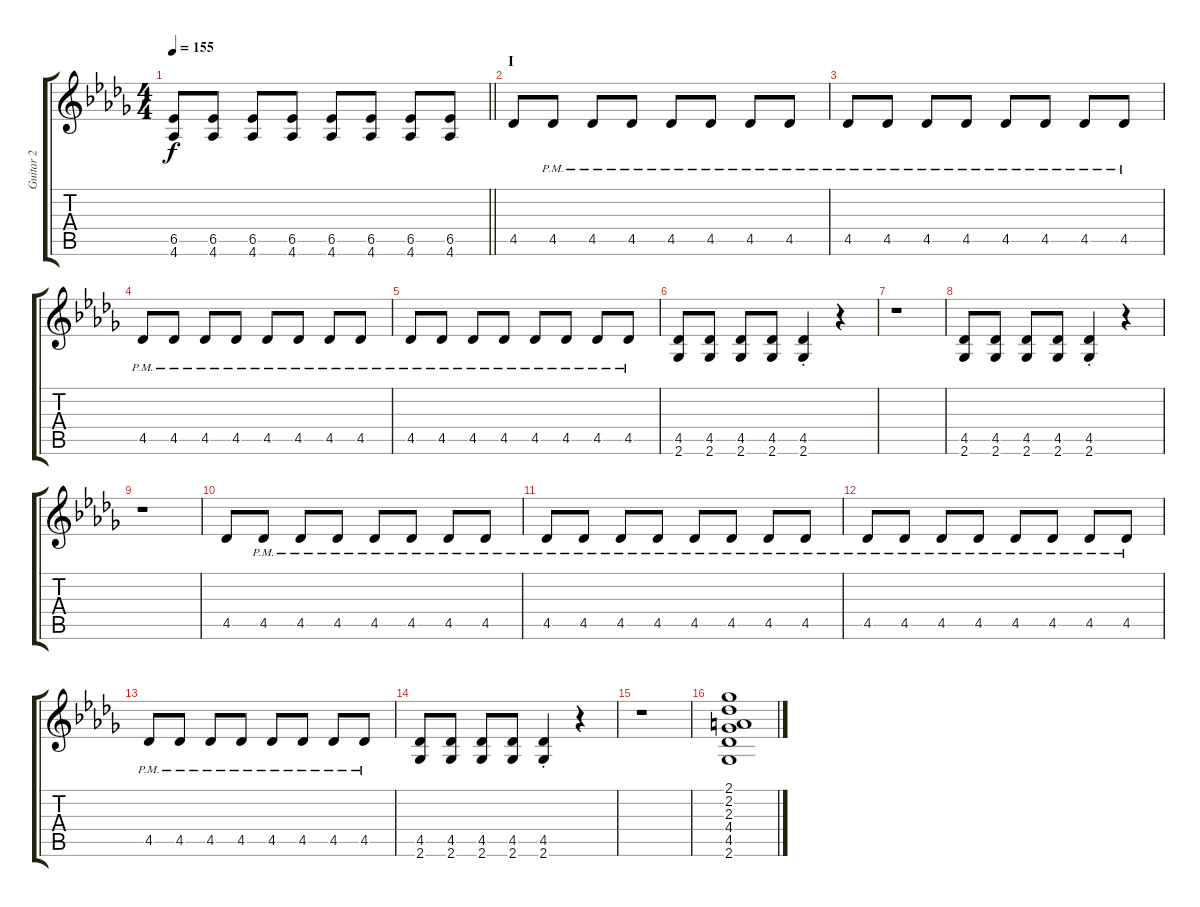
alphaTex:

\track ("Guitar 2" "Guitar 2") {instrument overdrivenguitar}
\staff {score tabs}
\tuning (E4 B3 G3 D3 A2 E2) {hide}
\ts (4 4)
\tempo 155
\clef g2
\barLineRight lightlight
\ks db
(6.5 4.6).8{dy f} (6.5 4.6).8 (6.5 4.6).8 (6.5 4.6).8 (6.5 4.6).8 (6.5 4.6).8 (6.5 4.6).8 (6.5 4.6).8 |
\section ("" "I")
4.5.8 4.5{pm}.8 4.5{pm}.8 4.5{pm}.8 4.5{pm}.8 4.5{pm}.8 4.5{pm}.8 4.5{pm}.8 |
4.5{pm}.8 4.5{pm}.8 4.5{pm}.8 4.5{pm}.8 4.5{pm}.8 4.5{pm}.8 4.5{pm}.8 4.5{pm}.8 |
4.5{pm}.8 4.5{pm}.8 4.5{pm}.8 4.5{pm}.8 4.5{pm}.8 4.5{pm}.8 4.5{pm}.8 4.5{pm}.8 |
4.5{pm}.8 4.5{pm}.8 4.5{pm}.8 4.5{pm}.8 4.5{pm}.8 4.5{pm}.8 4.5{pm}.8 4.5{pm}.8 |
(4.5 2.6).8 (4.5 2.6).8 (4.5 2.6).8 (4.5 2.6).8 (4.5{st} 2.6{st}).4 r.4 |
r.1 |
(4.5 2.6).8 (4.5 2.6).8 (4.5 2.6).8 (4.5 2.6).8 (4.5{st} 2.6{st}).4 r.4 |
r.1 |
4.5.8 4.5{pm}.8 4.5{pm}.8 4.5{pm}.8 4.5{pm}.8 4.5{pm}.8 4.5{pm}.8 4.5{pm}.8 |
4.5{pm}.8 4.5{pm}.8 4.5{pm}.8 4.5{pm}.8 4.5{pm}.8 4.5{pm}.8 4.5{pm}.8 4.5{pm}.8 |
4.5{pm}.8 4.5{pm}.8 4.5{pm}.8 4.5{pm}.8 4.5{pm}.8 4.5{pm}.8 4.5{pm}.8 4.5{pm}.8 |
4.5{pm}.8 4.5{pm}.8 4.5{pm}.8 4.5{pm}.8 4.5{pm}.8 4.5{pm}.8 4.5{pm}.8 4.5{pm}.8 |
(4.5 2.6).8 (4.5 2.6).8 (4.5 2.6).8 (4.5 2.6).8 (4.5{st} 2.6{st}).4 r.4 |
r.1 |
(2.1 2.2 2.3 4.4 4.5 2.6).1
